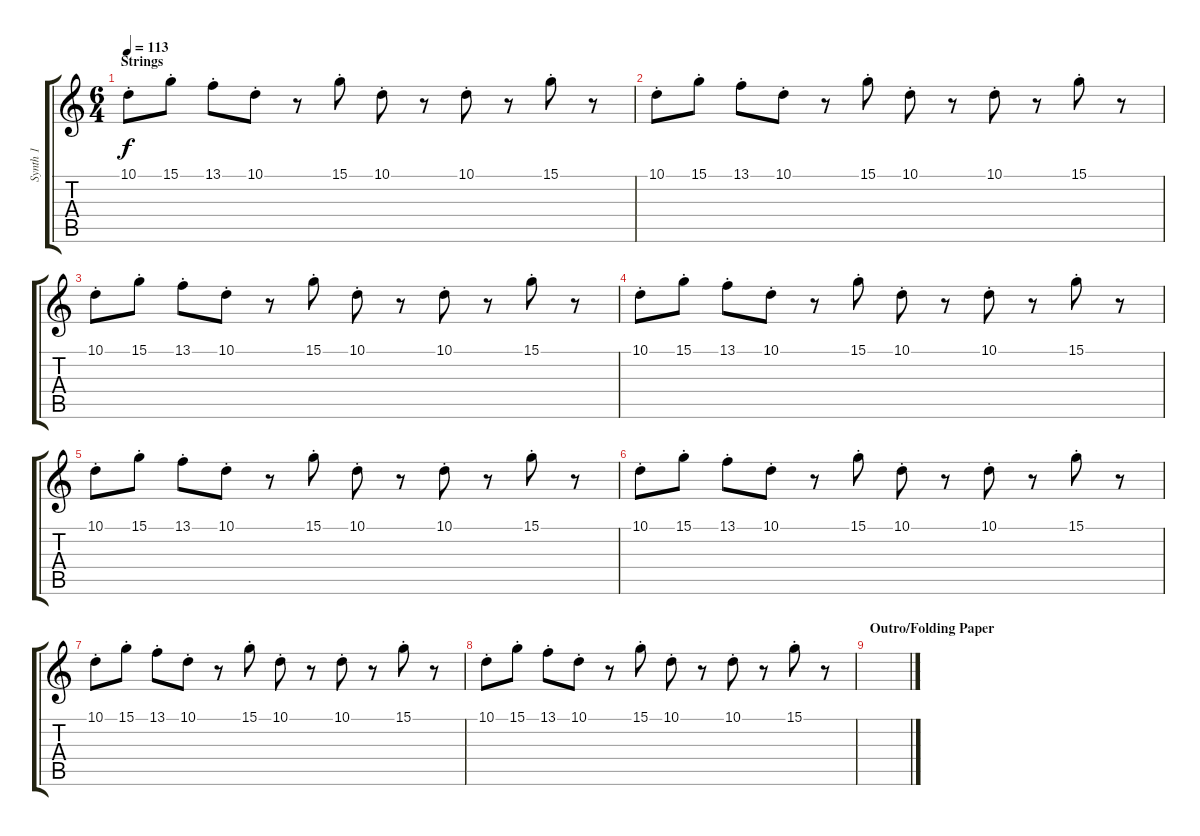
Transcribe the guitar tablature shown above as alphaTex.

\track ("Synth 1" "Synth 1") {instrument rockorgan}
\staff {score tabs}
\tuning (E4 B3 G3 D3 A2 E2) {hide}
\ts (6 4)
\section ("" "Strings")
\tempo 113
\clef g2
\ks c
10.1{st}.8{dy f} 15.1{st}.8 13.1{st}.8 10.1{st}.8 r.8 15.1{st}.8 10.1{st}.8 r.8 10.1{st}.8 r.8 15.1{st}.8 r.8 |
10.1{st}.8 15.1{st}.8 13.1{st}.8 10.1{st}.8 r.8 15.1{st}.8 10.1{st}.8 r.8 10.1{st}.8 r.8 15.1{st}.8 r.8 |
10.1{st}.8 15.1{st}.8 13.1{st}.8 10.1{st}.8 r.8 15.1{st}.8 10.1{st}.8 r.8 10.1{st}.8 r.8 15.1{st}.8 r.8 |
10.1{st}.8 15.1{st}.8 13.1{st}.8 10.1{st}.8 r.8 15.1{st}.8 10.1{st}.8 r.8 10.1{st}.8 r.8 15.1{st}.8 r.8 |
10.1{st}.8 15.1{st}.8 13.1{st}.8 10.1{st}.8 r.8 15.1{st}.8 10.1{st}.8 r.8 10.1{st}.8 r.8 15.1{st}.8 r.8 |
10.1{st}.8 15.1{st}.8 13.1{st}.8 10.1{st}.8 r.8 15.1{st}.8 10.1{st}.8 r.8 10.1{st}.8 r.8 15.1{st}.8 r.8 |
10.1{st}.8 15.1{st}.8 13.1{st}.8 10.1{st}.8 r.8 15.1{st}.8 10.1{st}.8 r.8 10.1{st}.8 r.8 15.1{st}.8 r.8 |
10.1{st}.8 15.1{st}.8 13.1{st}.8 10.1{st}.8 r.8 15.1{st}.8 10.1{st}.8 r.8 10.1{st}.8 r.8 15.1{st}.8 r.8 |
\section ("" "Outro/Folding Paper")
